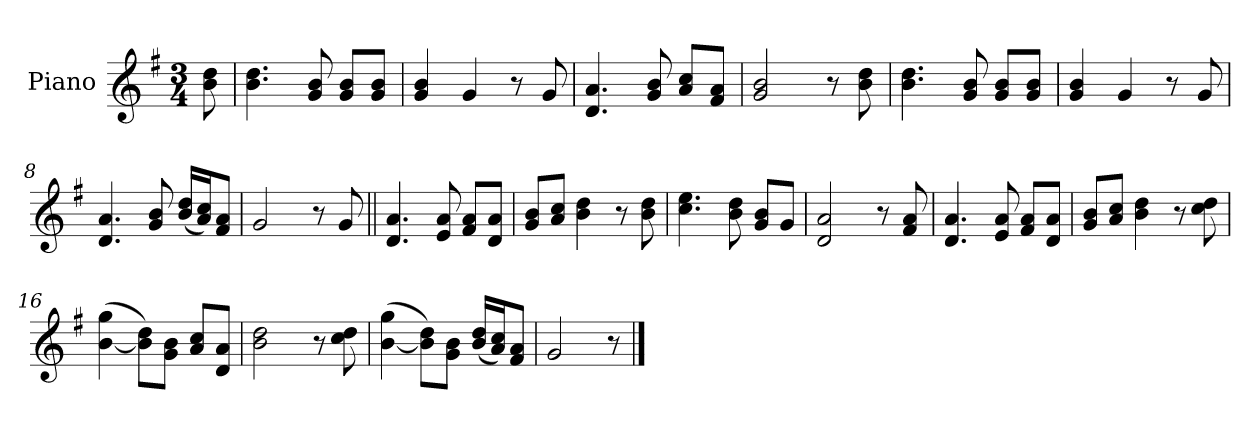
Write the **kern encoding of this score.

**kern
*part1
*staff1
*I"Piano
*I'Pno
*clefG2
*k[f#]
*G:
*M3/4
=1
8b\ 8dd\
=2
4.b\ 4.dd\
8g/ 8b/
8g/ 8b/L
8g/ 8b/J
=3
4g/ 4b/
4g/
8r
8g/
=4
4.d/ 4.a/
8g/ 8b/
8a/ 8cc/L
8f#/ 8a/J
=5
2g/ 2b/
8r
8b\ 8dd\
=6
4.b\ 4.dd\
8g/ 8b/
8g/ 8b/L
8g/ 8b/J
=7
4g/ 4b/
4g/
8r
8g/
=8
4.d/ 4.a/
8g/ 8b/
(<16b/ 16dd/LL
16a/ 16cc/J)
8f#/ 8a/J
=9
2g/
8r
8g/
!!LO:LB:g=z
=10||
4.d/ 4.a/
8e/ 8a/
8f#/ 8a/L
8d/ 8a/J
=11
8g/ 8b/L
8a/ 8cc/J
4b\ 4dd\
8r
8b\ 8dd\
=12
4.cc\ 4.ee\
8b\ 8dd\
8g/ 8b/L
8g/J
=13
2d/ 2a/
8r
8f#/ 8a/
=14
4.d/ 4.a/
8e/ 8a/
8f#/ 8a/L
8d/ 8a/J
=15
8g/ 8b/L
8a/ 8cc/J
4b\ 4dd\
8r
8cc\ 8dd\
=16
(<[4b\ 4gg\
8b\] 8dd\L)
8g\ 8b\J
8a/ 8cc/L
8d/ 8a/J
=17
2b\ 2dd\
8r
8cc\ 8dd\
!!LO:LB:g=z
=18
(<[4b\ 4gg\
8b\] 8dd\L)
8g\ 8b\J
(<16b/ 16dd/LL
16a/ 16cc/J)
8f#/ 8a/J
=19
2g/
8r
==
*-
